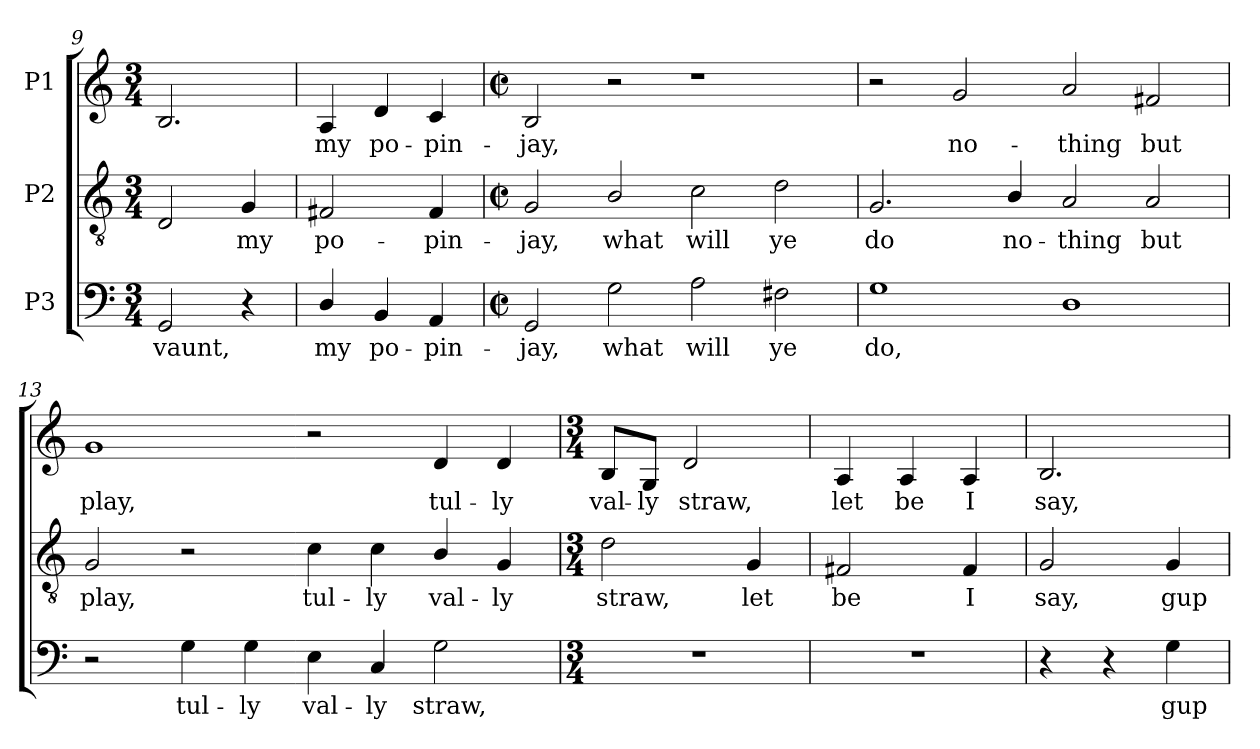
**kern	**text	**kern	**text	**kern	**text
*part3	*part3	*part2	*part2	*part1	*part1
*staff3	*staff3	*staff2	*staff2	*staff1	*staff1
*I"P3	*	*I"P2	*	*I"P1	*
*clefF4	*	*clefGv2	*	*clefG2	*
*	*	*ITrd7c12	*	*	*
*k[]	*	*k[]	*	*k[]	*
*C:	*	*C:	*	*C:	*
*M3/4	*	*M3/4	*	*M3/4	*
=9	=9	=9	=9	=9	=9
!	!LO:LY:b:color=#000000	!	!	!	!
2GGi/	-vaunt,	2DDi/	.	2.Bi/	.
!	!	!	!LO:LY:b:color=#000000	!	!
4r	.	4GGi/	my	.	.
=10	=10	=10	=10	=10	=10
!	!LO:LY:b:color=#000000	!	!	!	!
!	!	!	!LO:LY:b:color=#000000	!	!
!	!	!	!	!	!LO:LY:b:color=#000000
4Di/	my	2FF#Xi/	po-	4Ai/	my
!	!LO:LY:b:color=#000000	!	!	!	!
!	!	!	!	!	!LO:LY:b:color=#000000
4BBi/	po-	.	.	4di/	po-
!	!LO:LY:b:color=#000000	!	!	!	!
!	!	!	!LO:LY:b:color=#000000	!	!
!	!	!	!	!	!LO:LY:b:color=#000000
4AAi/	-pin-	4FF#i/	-pin-	4ci/	-pin-
!!LO:LB:g=z
=11	=11	=11	=11	=11	=11
*M2/2	*	*M2/2	*	*M2/2	*
*met(c|)	*	*met(c|)	*	*met(c|)	*
!	!LO:LY:b:color=#000000	!	!	!	!
!	!	!	!LO:LY:b:color=#000000	!	!
!	!	!	!	!	!LO:LY:b:color=#000000
2GGi/	-jay,	2GGi/	-jay,	2Bi/	-jay,
!	!LO:LY:b:color=#000000	!	!	!	!
!	!	!	!LO:LY:b:color=#000000	!	!
2Gi\	what	2BBi/	what	2r	.
!	!LO:LY:b:color=#000000	!	!	!	!
!	!	!	!LO:LY:b:color=#000000	!	!
2Ai\	will	2Ci\	will	1r	.
!	!LO:LY:b:color=#000000	!	!	!	!
!	!	!	!LO:LY:b:color=#000000	!	!
2F#Xi\	ye	2Di\	ye	.	.
=12	=12	=12	=12	=12	=12
!	!LO:LY:b:color=#000000	!	!	!	!
!	!	!	!LO:LY:b:color=#000000	!	!
1Gi	do,	2.GGi/	do	2r	.
!	!	!	!	!	!LO:LY:b:color=#000000
.	.	.	.	2gi/	no-
!	!	!	!LO:LY:b:color=#000000	!	!
.	.	4BBi/	no-	.	.
!	!	!	!LO:LY:b:color=#000000	!	!
!	!	!	!	!	!LO:LY:b:color=#000000
1Di	.	2AAi/	-thing	2ai/	-thing
!	!	!	!LO:LY:b:color=#000000	!	!
!	!	!	!	!	!LO:LY:b:color=#000000
.	.	2AAi/	but	2f#Xi/	but
=13	=13	=13	=13	=13	=13
!	!	!	!LO:LY:b:color=#000000	!	!
!	!	!	!	!	!LO:LY:b:color=#000000
2r	.	2GGi/	play,	1gi	play,
!	!LO:LY:b:color=#000000	!	!	!	!
4Gi\	tul-	2r	.	.	.
!	!LO:LY:b:color=#000000	!	!	!	!
4Gi\	-ly	.	.	.	.
!	!LO:LY:b:color=#000000	!	!	!	!
!	!	!	!LO:LY:b:color=#000000	!	!
4Ei\	val-	4Ci\	tul-	2r	.
!	!LO:LY:b:color=#000000	!	!	!	!
!	!	!	!LO:LY:b:color=#000000	!	!
4Ci/	-ly	4Ci\	-ly	.	.
!	!LO:LY:b:color=#000000	!	!	!	!
!	!	!	!LO:LY:b:color=#000000	!	!
!	!	!	!	!	!LO:LY:b:color=#000000
2Gi\	straw,	4BBi/	val-	4di/	tul-
!	!	!	!LO:LY:b:color=#000000	!	!
!	!	!	!	!	!LO:LY:b:color=#000000
.	.	4GGi/	-ly	4di/	-ly
=14	=14	=14	=14	=14	=14
*M3/4	*	*M3/4	*	*M3/4	*
!LO:N:vis=1	!	!	!	!	!
!	!	!	!LO:LY:b:color=#000000	!	!
!	!	!	!	!	!LO:LY:b:color=#000000
2.r	.	2Di\	straw,	8Bi/L	val-
!	!	!	!	!	!LO:LY:b:color=#000000
.	.	.	.	8Gi/J	-ly
!	!	!	!	!	!LO:LY:b:color=#000000
.	.	.	.	2di/	straw,
!	!	!	!LO:LY:b:color=#000000	!	!
.	.	4GGi/	let	.	.
!!LO:LB:g=z
=15	=15	=15	=15	=15	=15
!LO:N:vis=1	!	!	!	!	!
!	!	!	!LO:LY:b:color=#000000	!	!
!	!	!	!	!	!LO:LY:b:color=#000000
2.r	.	2FF#Xi/	be	4Ai/	let
!	!	!	!	!	!LO:LY:b:color=#000000
.	.	.	.	4Ai/	be
!	!	!	!LO:LY:b:color=#000000	!	!
!	!	!	!	!	!LO:LY:b:color=#000000
.	.	4FF#i/	I	4Ai/	I
=16	=16	=16	=16	=16	=16
!	!	!	!LO:LY:b:color=#000000	!	!
!	!	!	!	!	!LO:LY:b:color=#000000
4r	.	2GGi/	say,	2.Bi/	say,
4r	.	.	.	.	.
!	!LO:LY:b:color=#000000	!	!	!	!
!	!	!	!LO:LY:b:color=#000000	!	!
4Gi\	gup	4GGi/	gup	.	.
=	=	=	=	=	=
*-	*-	*-	*-	*-	*-
